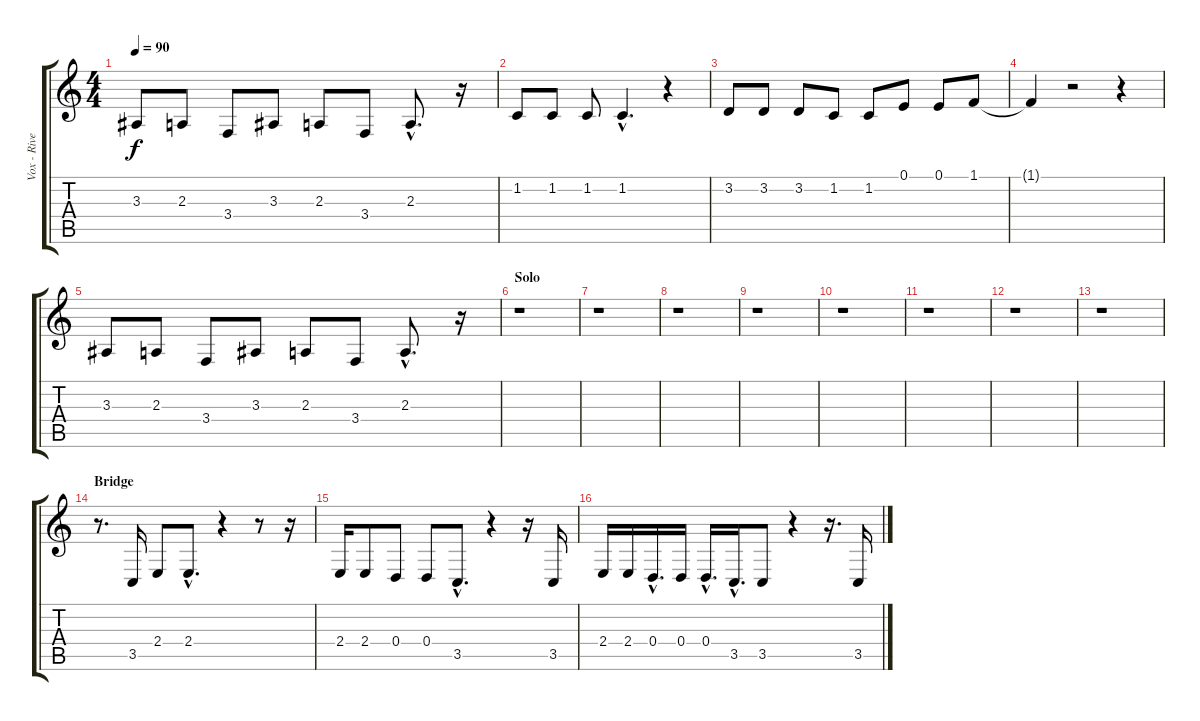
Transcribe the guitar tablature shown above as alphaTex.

\track ("Vox - Rivers" "Vox - Rive") {instrument lead2sawtooth}
\staff {score tabs}
\tuning (E4 B3 G3 D3 A2 E2) {hide}
\ts (4 4)
\tempo 90
\clef g2
\ks c
3.3.8{dy f} 2.3.8 3.4.8 3.3.8 2.3.8 3.4.8 2.3{hac}.8{d} r.16 |
1.2.8 1.2.8 1.2.8 1.2{hac}.4{d} r.4 |
3.2.8 3.2.8 3.2.8 1.2.8 1.2.8 0.1.8 0.1.8 1.1.8 |
1.1{t}.4 r.2 r.4 |
3.3.8 2.3.8 3.4.8 3.3.8 2.3.8 3.4.8 2.3{hac}.8{d} r.16 |
\section ("" "Solo")
r.1 |
r.1 |
r.1 |
r.1 |
r.1 |
r.1 |
r.1 |
r.1 |
\section ("" "Bridge")
r.8{d} 3.5.16 2.4.8 2.4{hac}.8{d} r.4 r.8 r.16 |
2.4.16 2.4.8 0.4.8 0.4.8 3.5{hac}.8{d} r.4 r.16 3.5.16 |
2.4.16 2.4.16 0.4{hac}.16{d} 0.4.16 0.4{hac}.16{d} 3.5{hac}.16{d} 3.5.8 r.4 r.16{d} 3.5.16
